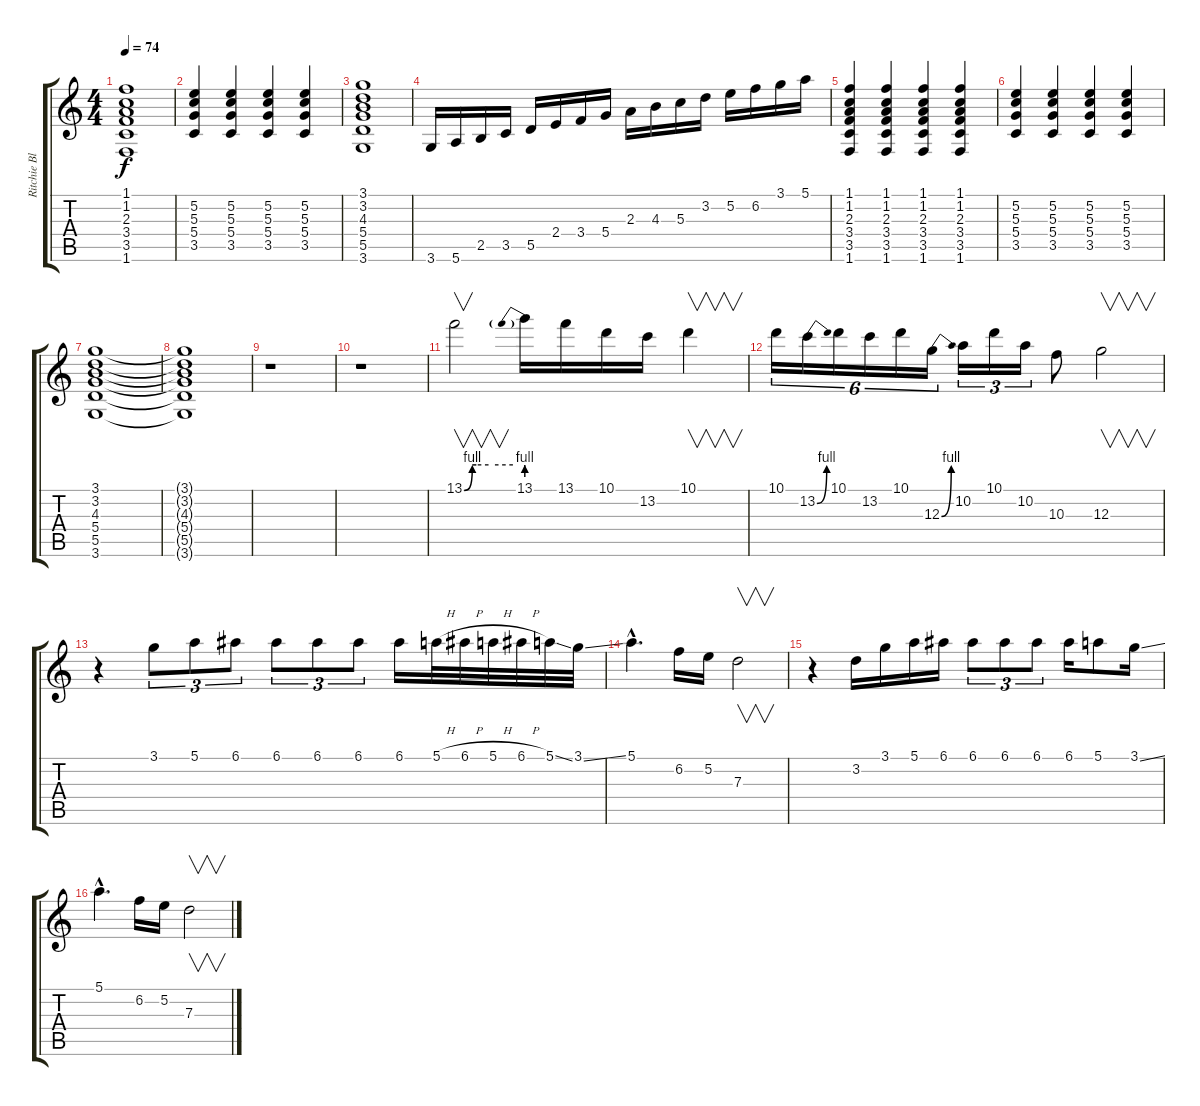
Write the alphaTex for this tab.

\track ("Ritchie Blackmore" "Ritchie Bl") {instrument distortionguitar}
\staff {score tabs}
\tuning (E4 B3 G3 D3 A2 E2) {hide}
\ts (4 4)
\tempo 74
\clef g2
\ks c
(1.1 1.2 2.3 3.4 3.5 1.6).1{dy f} |
(5.2 5.3 5.4 3.5).4 (5.2 5.3 5.4 3.5).4 (5.2 5.3 5.4 3.5).4 (5.2 5.3 5.4 3.5).4 |
(3.1 3.2 4.3 5.4 5.5 3.6).1 |
3.6.16 5.6.16 2.5.16 3.5.16 5.5.16 2.4.16 3.4.16 5.4.16 2.3.16 4.3.16 5.3.16 3.2.16 5.2.16 6.2.16 3.1.16 5.1.16 |
(1.1 1.2 2.3 3.4 3.5 1.6).4 (1.1 1.2 2.3 3.4 3.5 1.6).4 (1.1 1.2 2.3 3.4 3.5 1.6).4 (1.1 1.2 2.3 3.4 3.5 1.6).4 |
(5.2 5.3 5.4 3.5).4 (5.2 5.3 5.4 3.5).4 (5.2 5.3 5.4 3.5).4 (5.2 5.3 5.4 3.5).4 |
(3.1 3.2 4.3 5.4 5.5 3.6).1 |
(3.1{t} 3.2{t} 4.3{t} 5.4{t} 5.5{t} 3.6{t}).1 |
r.1 |
r.1 |
13.1{be (custom 0 0 10 4 15 4 30 4 60 4)}.2{v} 13.1{be (prebend 0 4 60 4)}.16 13.1.16 10.1.16 13.2.16 10.1.4{v} |
10.1.16{tu (6 4)} 13.2{be (bend 0 0 60 4)}.16{tu (6 4)} 10.1.16{tu (6 4)} 13.2.16{tu (6 4)} 10.1.16{tu (6 4)} 12.3{be (bend 0 0 60 4)}.16{tu (6 4)} 10.2.16{tu (3 2)} 10.1.16{tu (3 2)} 10.2.16{tu (3 2)} 10.3.8 12.3.2{v} |
r.4 3.1.8{tu (3 2)} 5.1.8{tu (3 2)} 6.1.8{tu (3 2)} 6.1.8{tu (3 2)} 6.1.8{tu (3 2)} 6.1.8{tu (3 2)} 6.1.16 5.1{h}.32 6.1{h}.32 5.1{h}.32 6.1{h}.32 5.1{ss}.32 3.1{ss}.32 |
5.1{hac}.4{d} 6.2.16 5.2.16 7.3.2{v} |
r.4 3.2.16 3.1.16 5.1.16 6.1.16 6.1.8{tu (3 2)} 6.1.8{tu (3 2)} 6.1.8{tu (3 2)} 6.1.16 5.1.8 3.1{ss}.16 |
5.1{hac}.4{d} 6.2.16 5.2.16 7.3.2{v}
